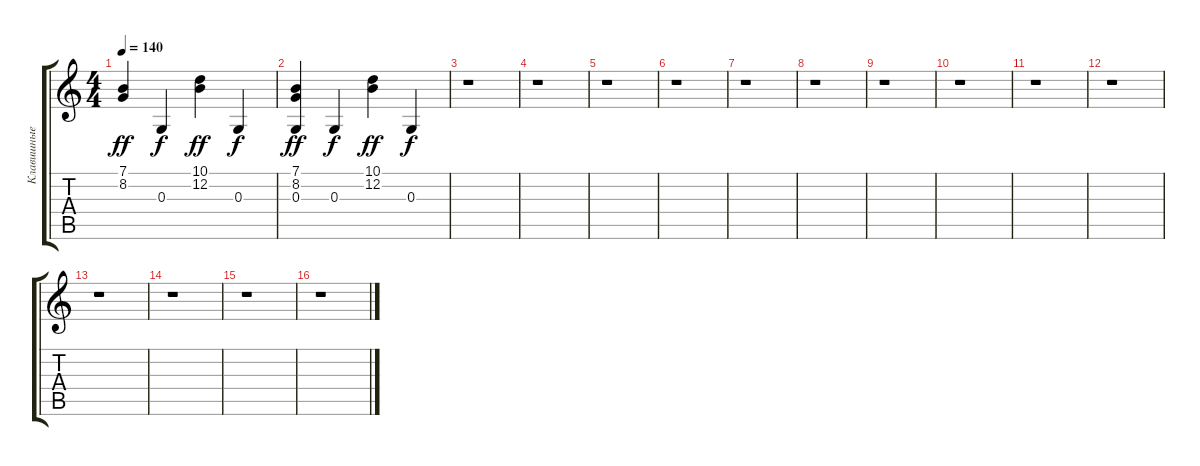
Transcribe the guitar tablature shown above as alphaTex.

\track ("Клавишные 2" "Клавишные ") {instrument electricgrandpiano}
\staff {score tabs}
\tuning (E4 B3 G3 D3 A2 E2) {hide}
\ts (4 4)
\tempo 140
\clef g2
\ks c
(7.1 8.2).4{dy ff} 0.3.4{dy f} (10.1 12.2).4{dy ff} 0.3.4{dy f} |
(7.1 8.2 0.3).4{dy ff} 0.3.4{dy f} (10.1 12.2).4{dy ff} 0.3.4{dy f} |
r.1 |
r.1 |
r.1 |
r.1 |
r.1 |
r.1 |
r.1 |
r.1 |
r.1 |
r.1 |
r.1 |
r.1 |
r.1 |
r.1
